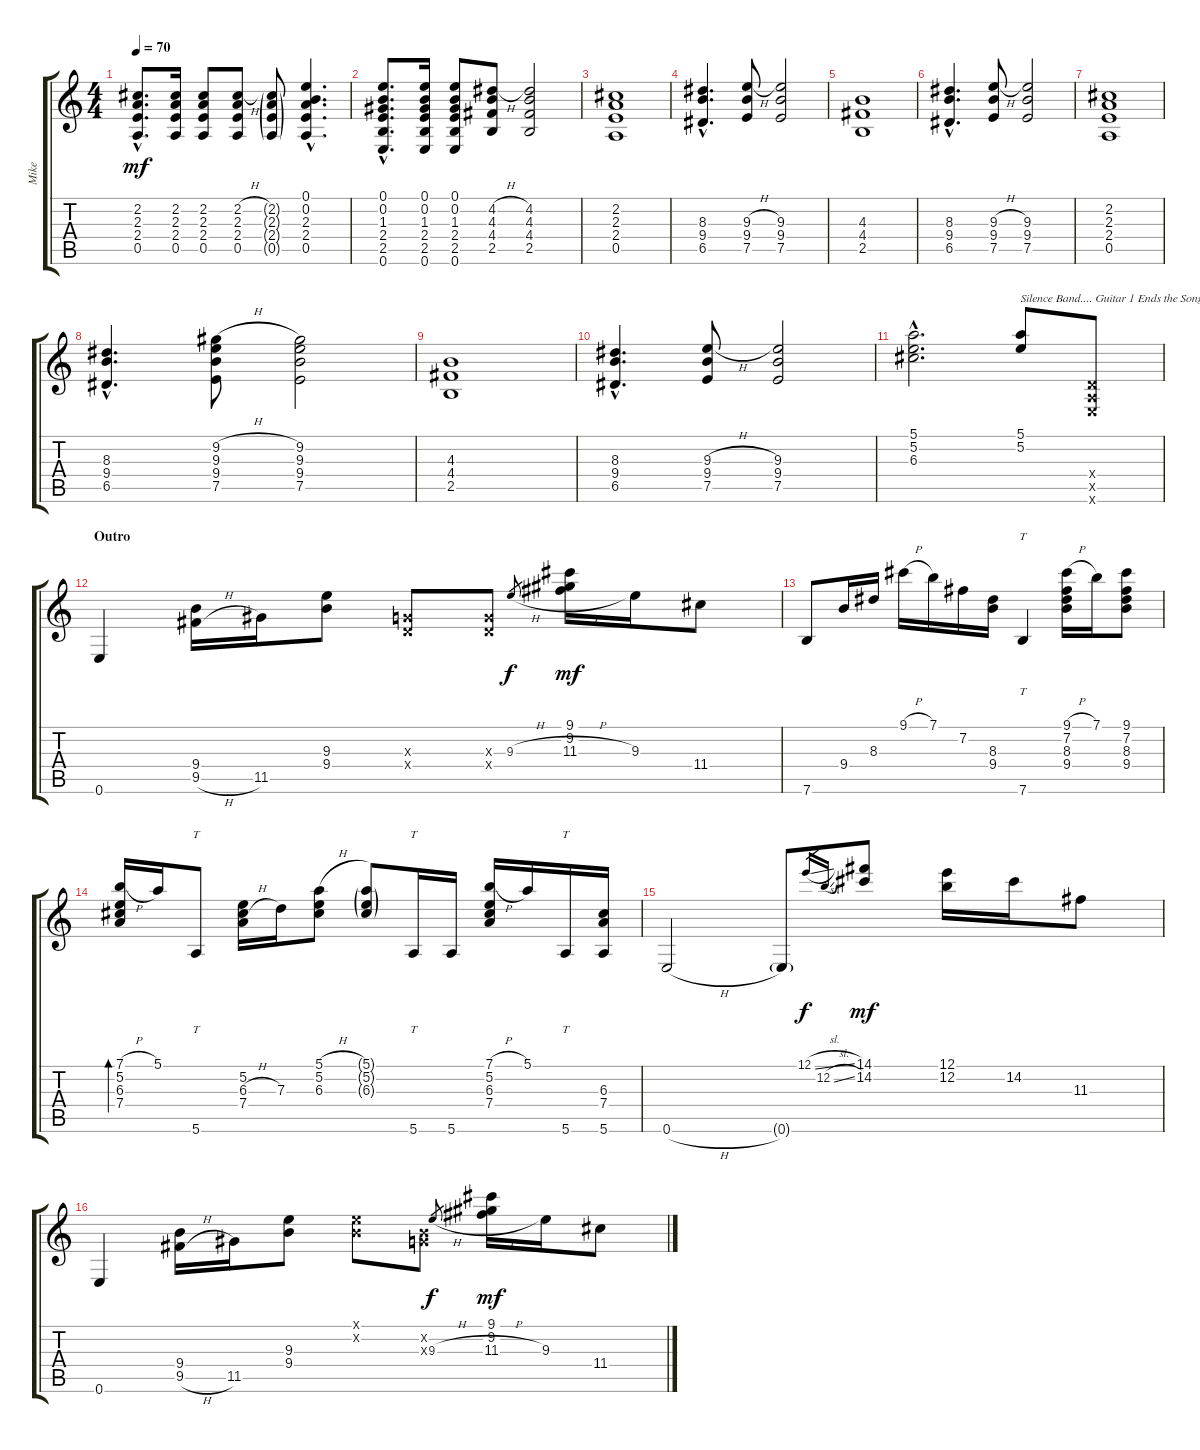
\track ("Mike" "Mike") {instrument electricguitarjazz}
\staff {score tabs}
\tuning (E4 B3 G3 D3 A2 E2) {hide}
\ts (4 4)
\tempo 70
\clef g2
\ks c
(2.2{hac} 2.3{hac} 2.4{hac} 0.5{hac}).8{d dy mf} (2.2 2.3 2.4 0.5).16 (2.2 2.3 2.4 0.5).8 (2.2{h} 2.3 2.4 0.5).8 (2.2{g} 2.3{g} 2.4{g} 0.5{g}).8 (0.1{hac} 0.2{hac} 2.3{hac} 2.4{hac} 0.5{hac}).4{d} |
(0.1{hac} 0.2{hac} 1.3{hac} 2.4{hac} 2.5{hac} 0.6{hac}).8{d} (0.1 0.2 1.3 2.4 2.5 0.6).16 (0.1 0.2 1.3 2.4 2.5 0.6).8 (4.2{h} 4.3 4.4 2.5).8 (4.2 4.3 4.4 2.5).2 |
(2.2 2.3 2.4 0.5).1 |
(8.3{hac} 9.4{hac} 6.5{hac}).4{d} (9.3{h} 9.4 7.5).8 (9.3 9.4 7.5).2 |
(4.3 4.4 2.5).1 |
(8.3{hac} 9.4{hac} 6.5{hac}).4{d} (9.3{h} 9.4 7.5).8 (9.3 9.4 7.5).2 |
(2.2 2.3 2.4 0.5).1 |
(8.3{hac} 9.4{hac} 6.5{hac}).4{d} (9.2{h} 9.3 9.4 7.5).8 (9.2 9.3 9.4 7.5).2 |
(4.3 4.4 2.5).1 |
(8.3{hac} 9.4{hac} 6.5{hac}).4{d} (9.3{h} 9.4 7.5).8 (9.3 9.4 7.5).2 |
(5.1{hac} 5.2{hac} 6.3{hac}).2{d} (5.1 5.2).8{txt "Silence Band.... Guitar 1 Ends the Song"} (0.4{x} 0.5{x} 0.6{x}).8 |
\section ("" "Outro")
0.6.4 (9.4 9.5{h}).16 11.5.16 (9.3 9.4).8 (0.3{x} 0.4{x}).8 (0.3{x} 0.4{x}).8 9.3{h}.8{gr dy f} (9.1 9.2 11.3{h}).16{dy mf} 9.3.16 11.4.8 |
7.6.8 9.4.16 8.3.16 9.1{h}.16 7.1.16 7.2.16 (8.3 9.4).16 7.6.4{tt} (9.1{h} 7.2 8.3 9.4).16 7.1.16 (9.1 7.2 8.3 9.4).8 |
(7.1{h} 5.2 6.3 7.4).16{bd 120} 5.1.16 5.6.8{tt} (5.2 6.3{h} 7.4).16 7.3.16 (5.1{h} 5.2 6.3).8 (5.1{g} 5.2{g} 6.3{g}).8 5.6.16{tt} 5.6.16 (7.1{h} 5.2 6.3 7.4).16 5.1.16 5.6.16{tt} (6.3 7.4 5.6).16 |
0.6{h}.2 0.6{g}.8 12.1{sl}.16{gr dy f} 12.2{sl}.16{gr} (14.1 14.2).8{dy mf} (12.1 12.2).16 14.2.16 11.3.8 |
0.6.4 (9.4 9.5{h}).16 11.5.16 (9.3 9.4).8 (0.1{x} 0.2{x}).8 (0.2{x} 0.3{x}).8 9.3{h}.8{gr dy f} (9.1 9.2 11.3{h}).16{dy mf} 9.3.16 11.4.8
